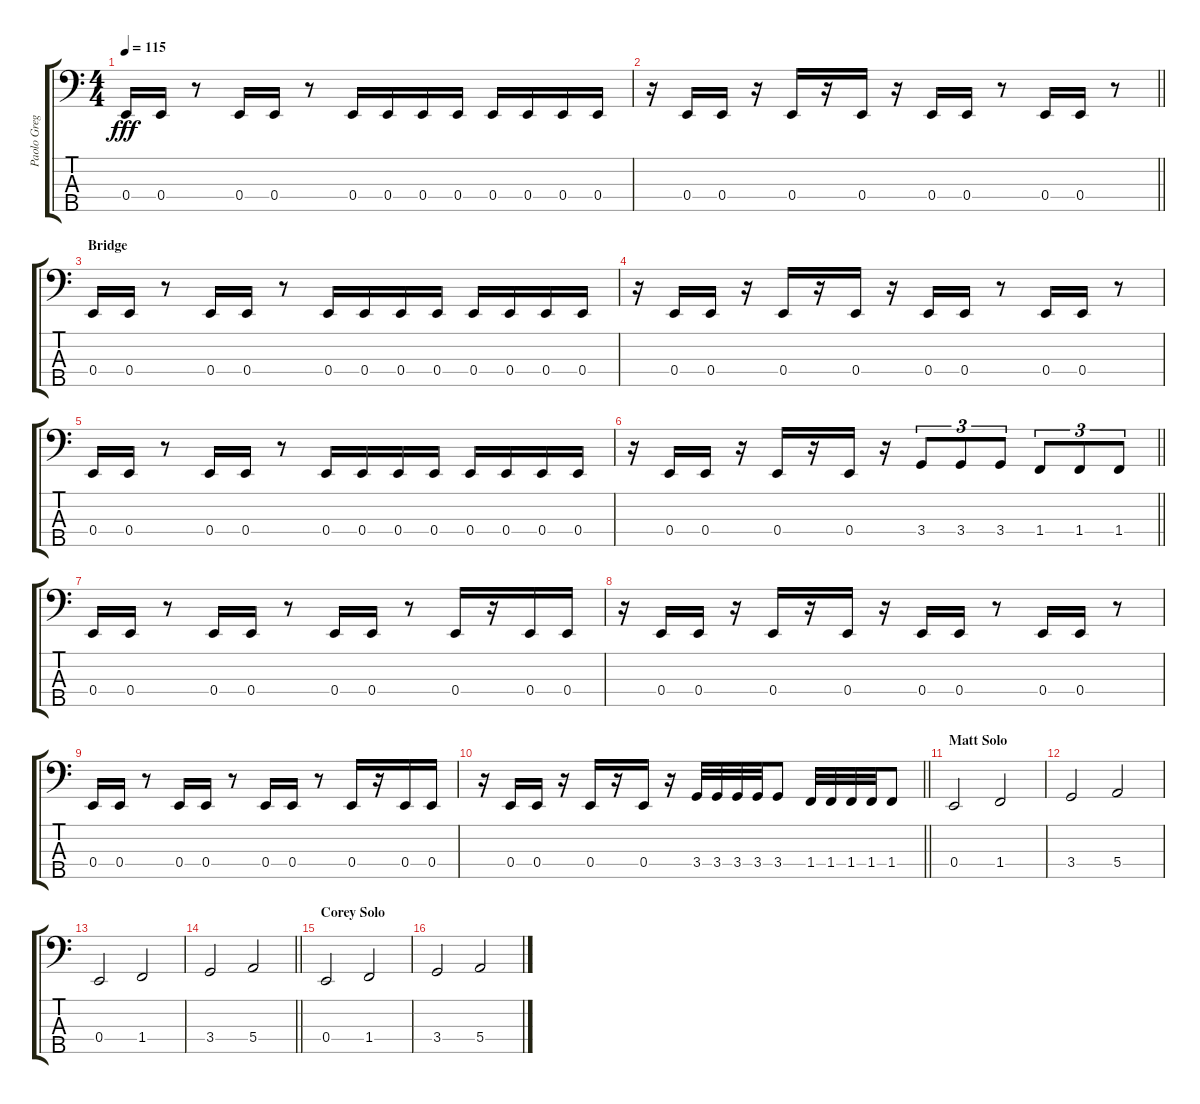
\track ("Paolo Gregoletto" "Paolo Greg") {instrument electricbassfinger}
\staff {score tabs}
\tuning (G2 D2 A1 E1 B0) {hide}
\ts (4 4)
\tempo 115
\clef f4
\ks c
0.4.16{dy fff} 0.4.16 r.8 0.4.16 0.4.16 r.8 0.4.16 0.4.16 0.4.16 0.4.16 0.4.16 0.4.16 0.4.16 0.4.16 |
\barLineRight lightlight
r.16 0.4.16 0.4.16 r.16 0.4.16 r.16 0.4.16 r.16 0.4.16 0.4.16 r.8 0.4.16 0.4.16 r.8 |
\section ("" "Bridge")
0.4.16 0.4.16 r.8 0.4.16 0.4.16 r.8 0.4.16 0.4.16 0.4.16 0.4.16 0.4.16 0.4.16 0.4.16 0.4.16 |
r.16 0.4.16 0.4.16 r.16 0.4.16 r.16 0.4.16 r.16 0.4.16 0.4.16 r.8 0.4.16 0.4.16 r.8 |
0.4.16 0.4.16 r.8 0.4.16 0.4.16 r.8 0.4.16 0.4.16 0.4.16 0.4.16 0.4.16 0.4.16 0.4.16 0.4.16 |
\barLineRight lightlight
r.16 0.4.16 0.4.16 r.16 0.4.16 r.16 0.4.16 r.16 3.4.8{tu (3 2)} 3.4.8{tu (3 2)} 3.4.8{tu (3 2)} 1.4.8{tu (3 2)} 1.4.8{tu (3 2)} 1.4.8{tu (3 2)} |
0.4.16 0.4.16 r.8 0.4.16 0.4.16 r.8 0.4.16 0.4.16 r.8 0.4.16 r.16 0.4.16 0.4.16 |
r.16 0.4.16 0.4.16 r.16 0.4.16 r.16 0.4.16 r.16 0.4.16 0.4.16 r.8 0.4.16 0.4.16 r.8 |
0.4.16 0.4.16 r.8 0.4.16 0.4.16 r.8 0.4.16 0.4.16 r.8 0.4.16 r.16 0.4.16 0.4.16 |
\barLineRight lightlight
r.16 0.4.16 0.4.16 r.16 0.4.16 r.16 0.4.16 r.16 3.4.32 3.4.32 3.4.32 3.4.32 3.4.8 1.4.32 1.4.32 1.4.32 1.4.32 1.4.8 |
\section ("" "Matt Solo")
0.4.2 1.4.2 |
3.4.2 5.4.2 |
0.4.2 1.4.2 |
\barLineRight lightlight
3.4.2 5.4.2 |
\section ("" "Corey Solo")
0.4.2 1.4.2 |
3.4.2 5.4.2
